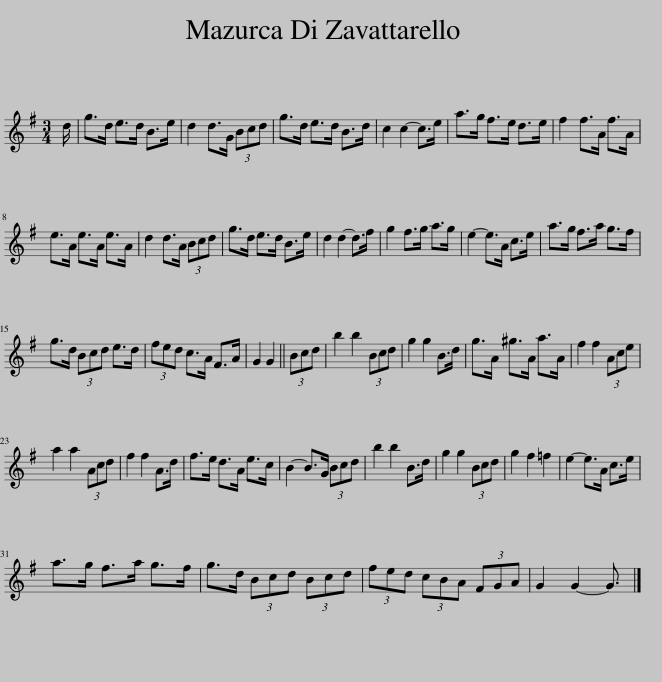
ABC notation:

X:1
L:1/8
M:3/4
I:linebreak $
K:G
V:1 treble
V:1
 d/ | g>d e>d B>e | d2 d>G (3Bcd | g>d e>d B>d | c2 c2- c>e | %5
 a>g f>e d>e | f2 f>A f>A |$ e>A e>A e>A | d2 d>A (3Bcd | g>d e>d B>e | %10
 d2 d2- d>f | g2 f>g a>g | e2- e>A c>e | a>g f>a g>f |$ g>d (3Bcd e>d | %15
 (3fed c>A F>A | G2 G2 || (3Bcd | b2 b2 (3Bcd | g2 g2 B>d | %20
 g>A ^g>A a>A | f2 f2 (3Ace |$ a2 a2 (3Acd | f2 f2 A>d | f>e d>A e>c | %25
 B2- B>G (3Bcd | b2 b2 B>d | g2 g2 (3Bcd | g2 f2 =f2 | e2- e>A c>e |$ %30
 a>g f>a g>f | g>d (3Bcd (3Bcd | (3fed (3cBA (3FGA | G2 G2- G3/2 |] %34
